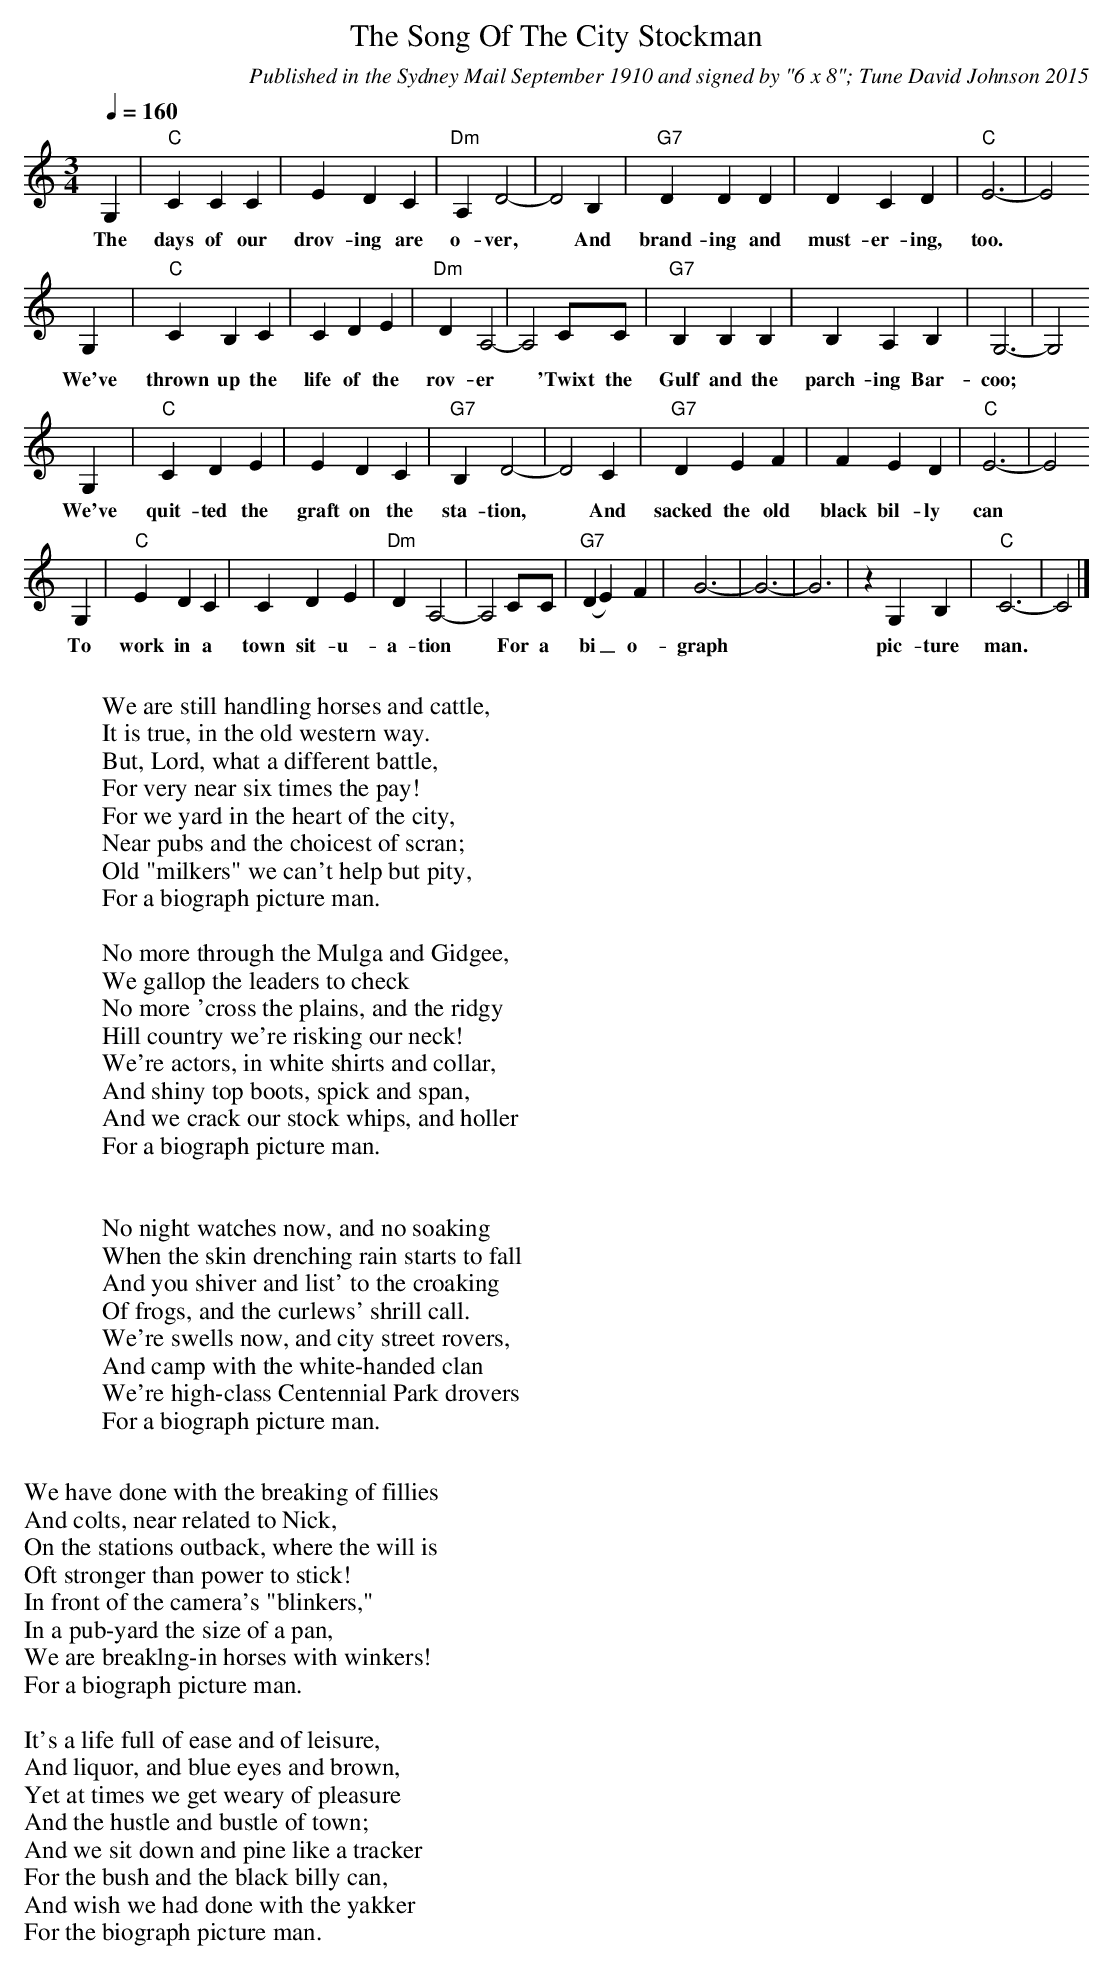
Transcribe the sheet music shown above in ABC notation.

X:1
T:Song Of The City Stockman, The
C:Published in the Sydney Mail September 1910 and signed by "6 x 8"; Tune David Johnson 2015
M:3/4
L:1/4
Q:160
K:C
G,|"C"CCC|EDC|"Dm"A,D2-|D2 \
w:The days of our drov-ing are o-ver,*
B,|"G7"DDD|DCD|"C"E3-|E2
w:And brand-ing and must-er-ing, too.*
G,|"C"CB,C|CDE|"Dm"DA,2-|A,2\
w:We've thrown up the life of the rov-er*
C/C/|"G7"B,B,B,|B,A,B,|G,3-|G,2
w:'Twixt the Gulf and the parch-ing Bar-coo;*
G,|"C"CDE|EDC|"G7"B,D2-|D2 \
w:We've quit-ted the graft on the sta-tion,*
C|"G7"DEF|FED|"C"E3-|E2
w:And sacked the old black bil-ly can*
G,|"C"EDC|CDE|"Dm"DA,2-|A,2\
w:To work in a town sit-u-a-tion*
C/C/|"G7"(DE)F|G3-|G3-|G3|zG,B,|"C"C3-|C2|]
w:For a bi_o-graph** pic-ture man.
W:
W:We are still handling horses and cattle,
W:It is true, in the old western way.
W:But, Lord, what a different battle,
W:For very near six times the pay!
W:For we yard in the heart of the city,
W:Near pubs and the choicest of scran;
W:Old "milkers" we can't help but pity,
W:For a biograph picture man.
W:
W:No more through the Mulga and Gidgee,
W:We gallop the leaders to check
W:No more 'cross the plains, and the ridgy
W:Hill country we're risking our neck!
W:We're actors, in white shirts and collar,
W:And shiny top boots, spick and span,
W:And we crack our stock whips, and holler
W:For a biograph picture man.
W:
W:
W:No night watches now, and no soaking
W:When the skin drenching rain starts to fall
W:And you shiver and list' to the croaking
W:Of frogs, and the curlews' shrill call.
W:We're swells now, and city street rovers,
W:And camp with the white-handed clan
W:We're high-class Centennial Park drovers
W:For a biograph picture man.
W:
W:We have done with the breaking of fillies
W:And colts, near related to Nick,
W:On the stations outback, where the will is
W:Oft stronger than power to stick!
W:In front of the camera's "blinkers,"
W:In a pub-yard the size of a pan,
W:We are breaklng-in horses with winkers!
W:For a biograph picture man.
W:
W:It's a life full of ease and of leisure,
W:And liquor, and blue eyes and brown,
W:Yet at times we get weary of pleasure
W:And the hustle and bustle of town;
W:And we sit down and pine like a tracker
W:For the bush and the black billy can,
W:And wish we had done with the yakker
W:For the biograph picture man.
